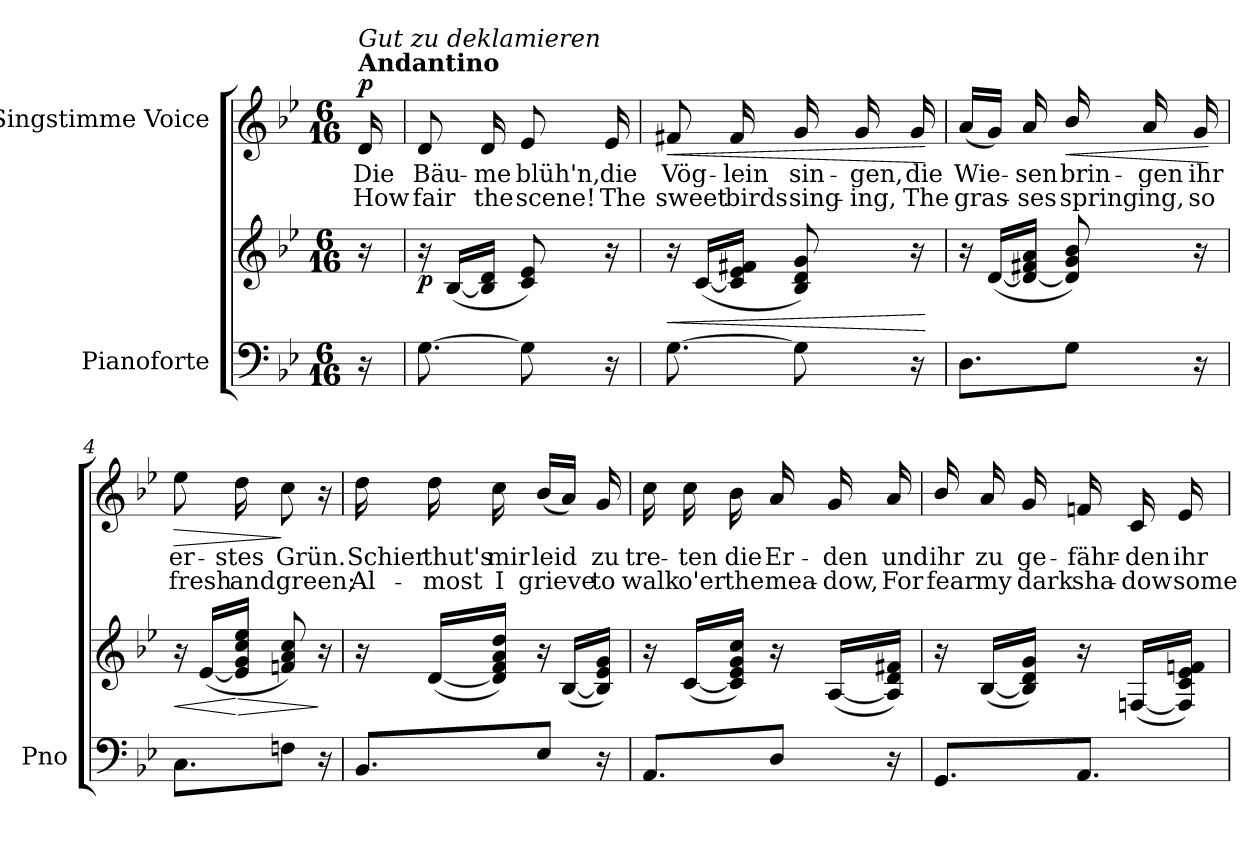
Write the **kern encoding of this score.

**kern	**kern	**dynam	**kern	**text	**text	**dynam
*part2	*part2	*part2	*part1	*part1	*part1	*part1
*staff3	*staff2	*staff2/3	*staff1	*staff1	*staff1	*staff1
*I"Pianoforte	*	*	*I"Singstimme Voice	*	*	*
*I'Pno	*	*	*	*	*	*
*clefF4	*clefG2	*	*clefG2	*	*	*
*k[b-e-]	*k[b-e-]	*	*k[b-e-]	*	*	*
*M6/16	*M6/16	*	*M6/16	*	*	*
=	=	=	=	=	=	=
!	!	!	!LO:TX:a:B:t=Andantino	!	!	!
!	!	!	!LO:TX:a:i:t=Gut zu deklamieren	!	!	!
!	!	!	!	!LO:LY:b	!LO:LY:b	!LO:DY:a
16r	16r	.	16d/	Die	How	p
=1	=1	=1	=1	=1	=1	=1
!	!	!LO:DY:b	!	!LO:LY:b	!LO:LY:b	!
[8.G\	16r	p	8d/	Bäu-	fair	.
.	(>[16B-/LL	.	.	.	.	.
!	!	!	!	!LO:LY:b	!LO:LY:b	!
.	16B-/] 16d/JJ	.	16d/	-me	the	.
!	!	!	!	!LO:LY:b	!LO:LY:b	!
8G\]	8c/ 8e-/)	.	8e-/	blüh'n,	scene!	.
!	!	!	!	!LO:LY:b	!LO:LY:b	!
16r	16r	.	16e-/	die	The	.
=2	=2	=2	=2	=2	=2	=2
!	!	!LO:HP:b	!	!LO:LY:b	!LO:LY:b	!LO:HP:b
[8.G\	16r	<	8f#X/	Vög-	sweet	<
.	(>[16c/LL	.	.	.	.	.
!	!	!	!	!LO:LY:b	!LO:LY:b	!
.	16c/] 16e-/ 16f#X/JJ	.	16f#/	-lein	birds	.
!	!	!	!	!LO:LY:b	!LO:LY:b	!
8G\]	8B-/ 8d/ 8g/)	.	16g/	sin-	sing-	.
!	!	!	!	!LO:LY:b	!LO:LY:b	!
.	.	.	16g/	-gen,	-ing,	.
!	!	!	!	!LO:LY:b	!LO:LY:b	!
16r	16r	.	16g/	die	The	.
.	.	[	.	.	.	[
!!LO:LB:g=z
=3	=3	=3	=3	=3	=3	=3
!	!	!	!	!LO:LY:b	!LO:LY:b	!
8.D\L	16r	.	(16a/LL	Wie-	gras-	.
.	(>[16d/LL	.	16g/JJ)	.	.	.
!	!	!	!	!LO:LY:b	!LO:LY:b	!
.	16d/_ 16f#X/ 16a/JJ	.	16a/	-sen	-ses	.
!	!	!	!	!LO:LY:b	!LO:LY:b	!LO:HP:b
8G\J	8d/] 8g/ 8b-/)	.	16b-/	brin-	spring	<
!	!	!	!	!LO:LY:b	!LO:LY:b	!
.	.	.	16a/	-gen	-ing,	.
!	!	!	!	!LO:LY:b	!LO:LY:b	!
16r	16r	.	16g/	ihr	so	.
.	.	.	.	.	.	[
=4	=4	=4	=4	=4	=4	=4
!	!	!LO:HP:b	!	!LO:LY:b	!LO:LY:b	!LO:HP:b
8.C\L	16r	<	8ee-\	er-	fresh	>
.	(>[16e-/LL	.	.	.	.	.
!	!	!LO:HP:n=1:b	!	!LO:LY:b	!LO:LY:b	!
.	16e-/] 16g/ 16cc/ 16ee-/JJ	[ >	16dd\	-stes	and	.
!	!	!	!	!LO:LY:b	!LO:LY:b	!
8Fn\J	8fn/ 8a/ 8cc/)	.	8cc\	Grün.	green;	]
16r	16r	]	16r	.	.	.
=5	=5	=5	=5	=5	=5	=5
!	!	!	!	!LO:LY:b	!LO:LY:b	!
8.BB-/L	16r	.	16dd\	Schier	Al-	.
!	!	!	!	!LO:LY:b	!LO:LY:b	!
.	([16d/LL	.	16dd\	thut's	-most	.
!	!	!	!	!LO:LY:b	!LO:LY:b	!
.	16d/] 16f/ 16a/ 16dd/JJ)	.	16cc\	mir	I	.
!	!	!	!	!LO:LY:b	!LO:LY:b	!
8E-/J	16r	.	(16b-/LL	leid	grieve	.
.	([16B-/LL	.	16a/JJ)	.	.	.
!	!	!	!	!LO:LY:b	!LO:LY:b	!
16r	16B-/] 16e-/ 16g/JJ)	.	16g/	zu	to	.
=6	=6	=6	=6	=6	=6	=6
!	!	!	!	!LO:LY:b	!LO:LY:b	!
8.AA/L	16r	.	16cc\	tre-	walk	.
!	!	!	!	!LO:LY:b	!LO:LY:b	!
.	([16c/LL	.	16cc\	-ten	o'er	.
!	!	!	!	!LO:LY:b	!LO:LY:b	!
.	16c/] 16e-/ 16g/ 16cc/JJ)	.	16b-\	die	the	.
!	!	!	!	!LO:LY:b	!LO:LY:b	!
8D/J	16r	.	16a/	Er-	mea-	.
!	!	!	!	!LO:LY:b	!LO:LY:b	!
.	([16A/LL	.	16g/	-den	-dow,	.
!	!	!	!	!LO:LY:b	!LO:LY:b	!
16r	16A/] 16d/ 16f#X/JJ)	.	16a/	und	For	.
!!LO:LB:g=z
=7	=7	=7	=7	=7	=7	=7
!	!	!	!	!LO:LY:b	!LO:LY:b	!
8.GG/L	16r	.	16b-/	ihr	fear	.
!	!	!	!	!LO:LY:b	!LO:LY:b	!
.	([16B-/LL	.	16a/	zu	my	.
!	!	!	!	!LO:LY:b	!LO:LY:b	!
.	16B-/] 16d/ 16g/JJ)	.	16g/	ge-	dark	.
!	!	!	!	!LO:LY:b	!LO:LY:b	!
8.AA/J	16r	.	16fn/	-fähr-	sha-	.
!	!	!	!	!LO:LY:b	!LO:LY:b	!
.	([16Fn/LL	.	16c/	-den	-dow	.
!	!	!	!	!LO:LY:b	!LO:LY:b	!
.	16F/] 16c/ 16e-/ 16fn/JJ)	.	16e-/	ihr	some	.
=	=	=	=	=	=	=
*-	*-	*-	*-	*-	*-	*-
